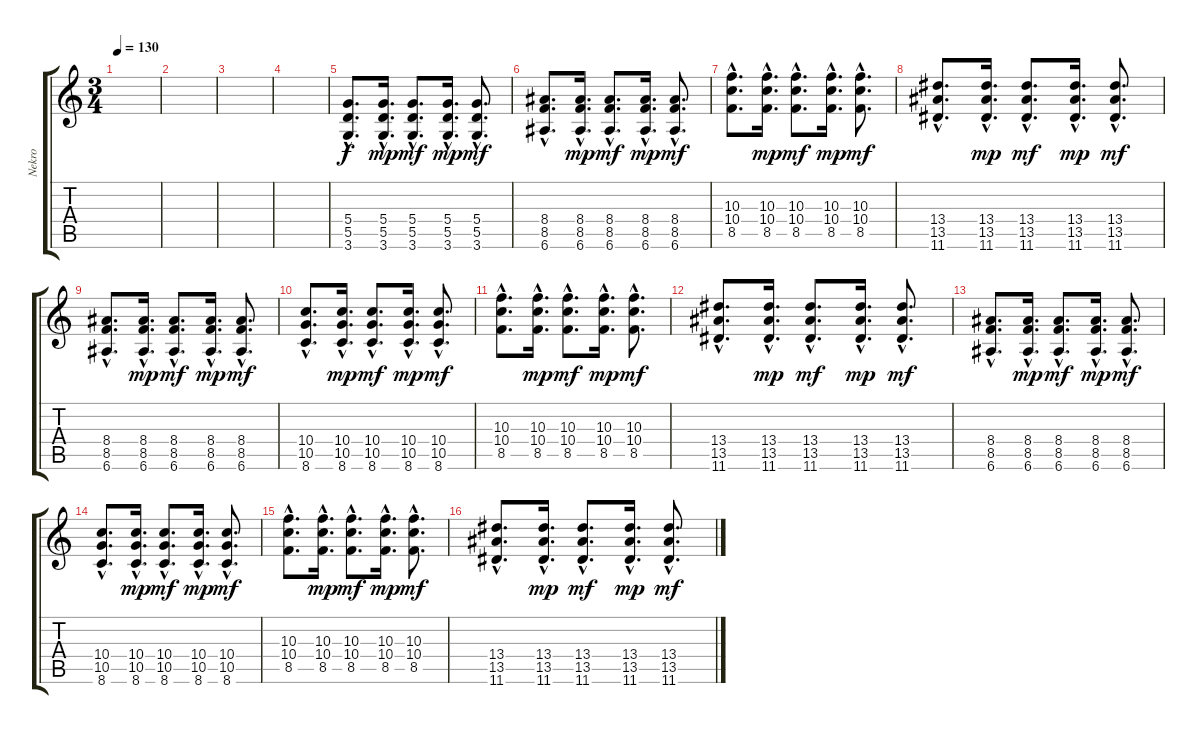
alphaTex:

\track ("Nekro" "Nekro") {instrument overdrivenguitar}
\staff {score tabs}
\tuning (E4 B3 G3 D3 A2 E2) {hide}
\ts (3 4)
\tempo 130
\clef g2
\ks c
|
|
|
|
(5.4{hac} 5.5{hac} 3.6{hac}).8{d} (5.4{hac} 5.5{hac} 3.6{hac}).16{d dy mp} (5.4{hac} 5.5{hac} 3.6{hac}).8{d dy mf} (5.4{hac} 5.5{hac} 3.6{hac}).16{d dy mp} (5.4{hac} 5.5{hac} 3.6{hac}).8{d dy mf} |
(8.4{hac} 8.5{hac} 6.6{hac}).8{d} (8.4{hac} 8.5{hac} 6.6{hac}).16{d dy mp} (8.4{hac} 8.5{hac} 6.6{hac}).8{d dy mf} (8.4{hac} 8.5{hac} 6.6{hac}).16{d dy mp} (8.4{hac} 8.5{hac} 6.6{hac}).8{d dy mf} |
(10.3{hac} 10.4{hac} 8.5{hac}).8{d} (10.3{hac} 10.4{hac} 8.5{hac}).16{d dy mp} (10.3{hac} 10.4{hac} 8.5{hac}).8{d dy mf} (10.3{hac} 10.4{hac} 8.5{hac}).16{d dy mp} (10.3{hac} 10.4{hac} 8.5{hac}).8{d dy mf} |
(13.4{hac} 13.5{hac} 11.6{hac}).8{d} (13.4{hac} 13.5{hac} 11.6{hac}).16{d dy mp} (13.4{hac} 13.5{hac} 11.6{hac}).8{d dy mf} (13.4{hac} 13.5{hac} 11.6{hac}).16{d dy mp} (13.4{hac} 13.5{hac} 11.6{hac}).8{d dy mf} |
(8.4{hac} 8.5{hac} 6.6{hac}).8{d} (8.4{hac} 8.5{hac} 6.6{hac}).16{d dy mp} (8.4{hac} 8.5{hac} 6.6{hac}).8{d dy mf} (8.4{hac} 8.5{hac} 6.6{hac}).16{d dy mp} (8.4{hac} 8.5{hac} 6.6{hac}).8{d dy mf} |
(10.4{hac} 10.5{hac} 8.6{hac}).8{d} (10.4{hac} 10.5{hac} 8.6{hac}).16{d dy mp} (10.4{hac} 10.5{hac} 8.6{hac}).8{d dy mf} (10.4{hac} 10.5{hac} 8.6{hac}).16{d dy mp} (10.4{hac} 10.5{hac} 8.6{hac}).8{d dy mf} |
(10.3{hac} 10.4{hac} 8.5{hac}).8{d} (10.3{hac} 10.4{hac} 8.5{hac}).16{d dy mp} (10.3{hac} 10.4{hac} 8.5{hac}).8{d dy mf} (10.3{hac} 10.4{hac} 8.5{hac}).16{d dy mp} (10.3{hac} 10.4{hac} 8.5{hac}).8{d dy mf} |
(13.4{hac} 13.5{hac} 11.6{hac}).8{d} (13.4{hac} 13.5{hac} 11.6{hac}).16{d dy mp} (13.4{hac} 13.5{hac} 11.6{hac}).8{d dy mf} (13.4{hac} 13.5{hac} 11.6{hac}).16{d dy mp} (13.4{hac} 13.5{hac} 11.6{hac}).8{d dy mf} |
(8.4{hac} 8.5{hac} 6.6{hac}).8{d} (8.4{hac} 8.5{hac} 6.6{hac}).16{d dy mp} (8.4{hac} 8.5{hac} 6.6{hac}).8{d dy mf} (8.4{hac} 8.5{hac} 6.6{hac}).16{d dy mp} (8.4{hac} 8.5{hac} 6.6{hac}).8{d dy mf} |
(10.4{hac} 10.5{hac} 8.6{hac}).8{d} (10.4{hac} 10.5{hac} 8.6{hac}).16{d dy mp} (10.4{hac} 10.5{hac} 8.6{hac}).8{d dy mf} (10.4{hac} 10.5{hac} 8.6{hac}).16{d dy mp} (10.4{hac} 10.5{hac} 8.6{hac}).8{d dy mf} |
(10.3{hac} 10.4{hac} 8.5{hac}).8{d} (10.3{hac} 10.4{hac} 8.5{hac}).16{d dy mp} (10.3{hac} 10.4{hac} 8.5{hac}).8{d dy mf} (10.3{hac} 10.4{hac} 8.5{hac}).16{d dy mp} (10.3{hac} 10.4{hac} 8.5{hac}).8{d dy mf} |
(13.4{hac} 13.5{hac} 11.6{hac}).8{d} (13.4{hac} 13.5{hac} 11.6{hac}).16{d dy mp} (13.4{hac} 13.5{hac} 11.6{hac}).8{d dy mf} (13.4{hac} 13.5{hac} 11.6{hac}).16{d dy mp} (13.4{hac} 13.5{hac} 11.6{hac}).8{d dy mf}
